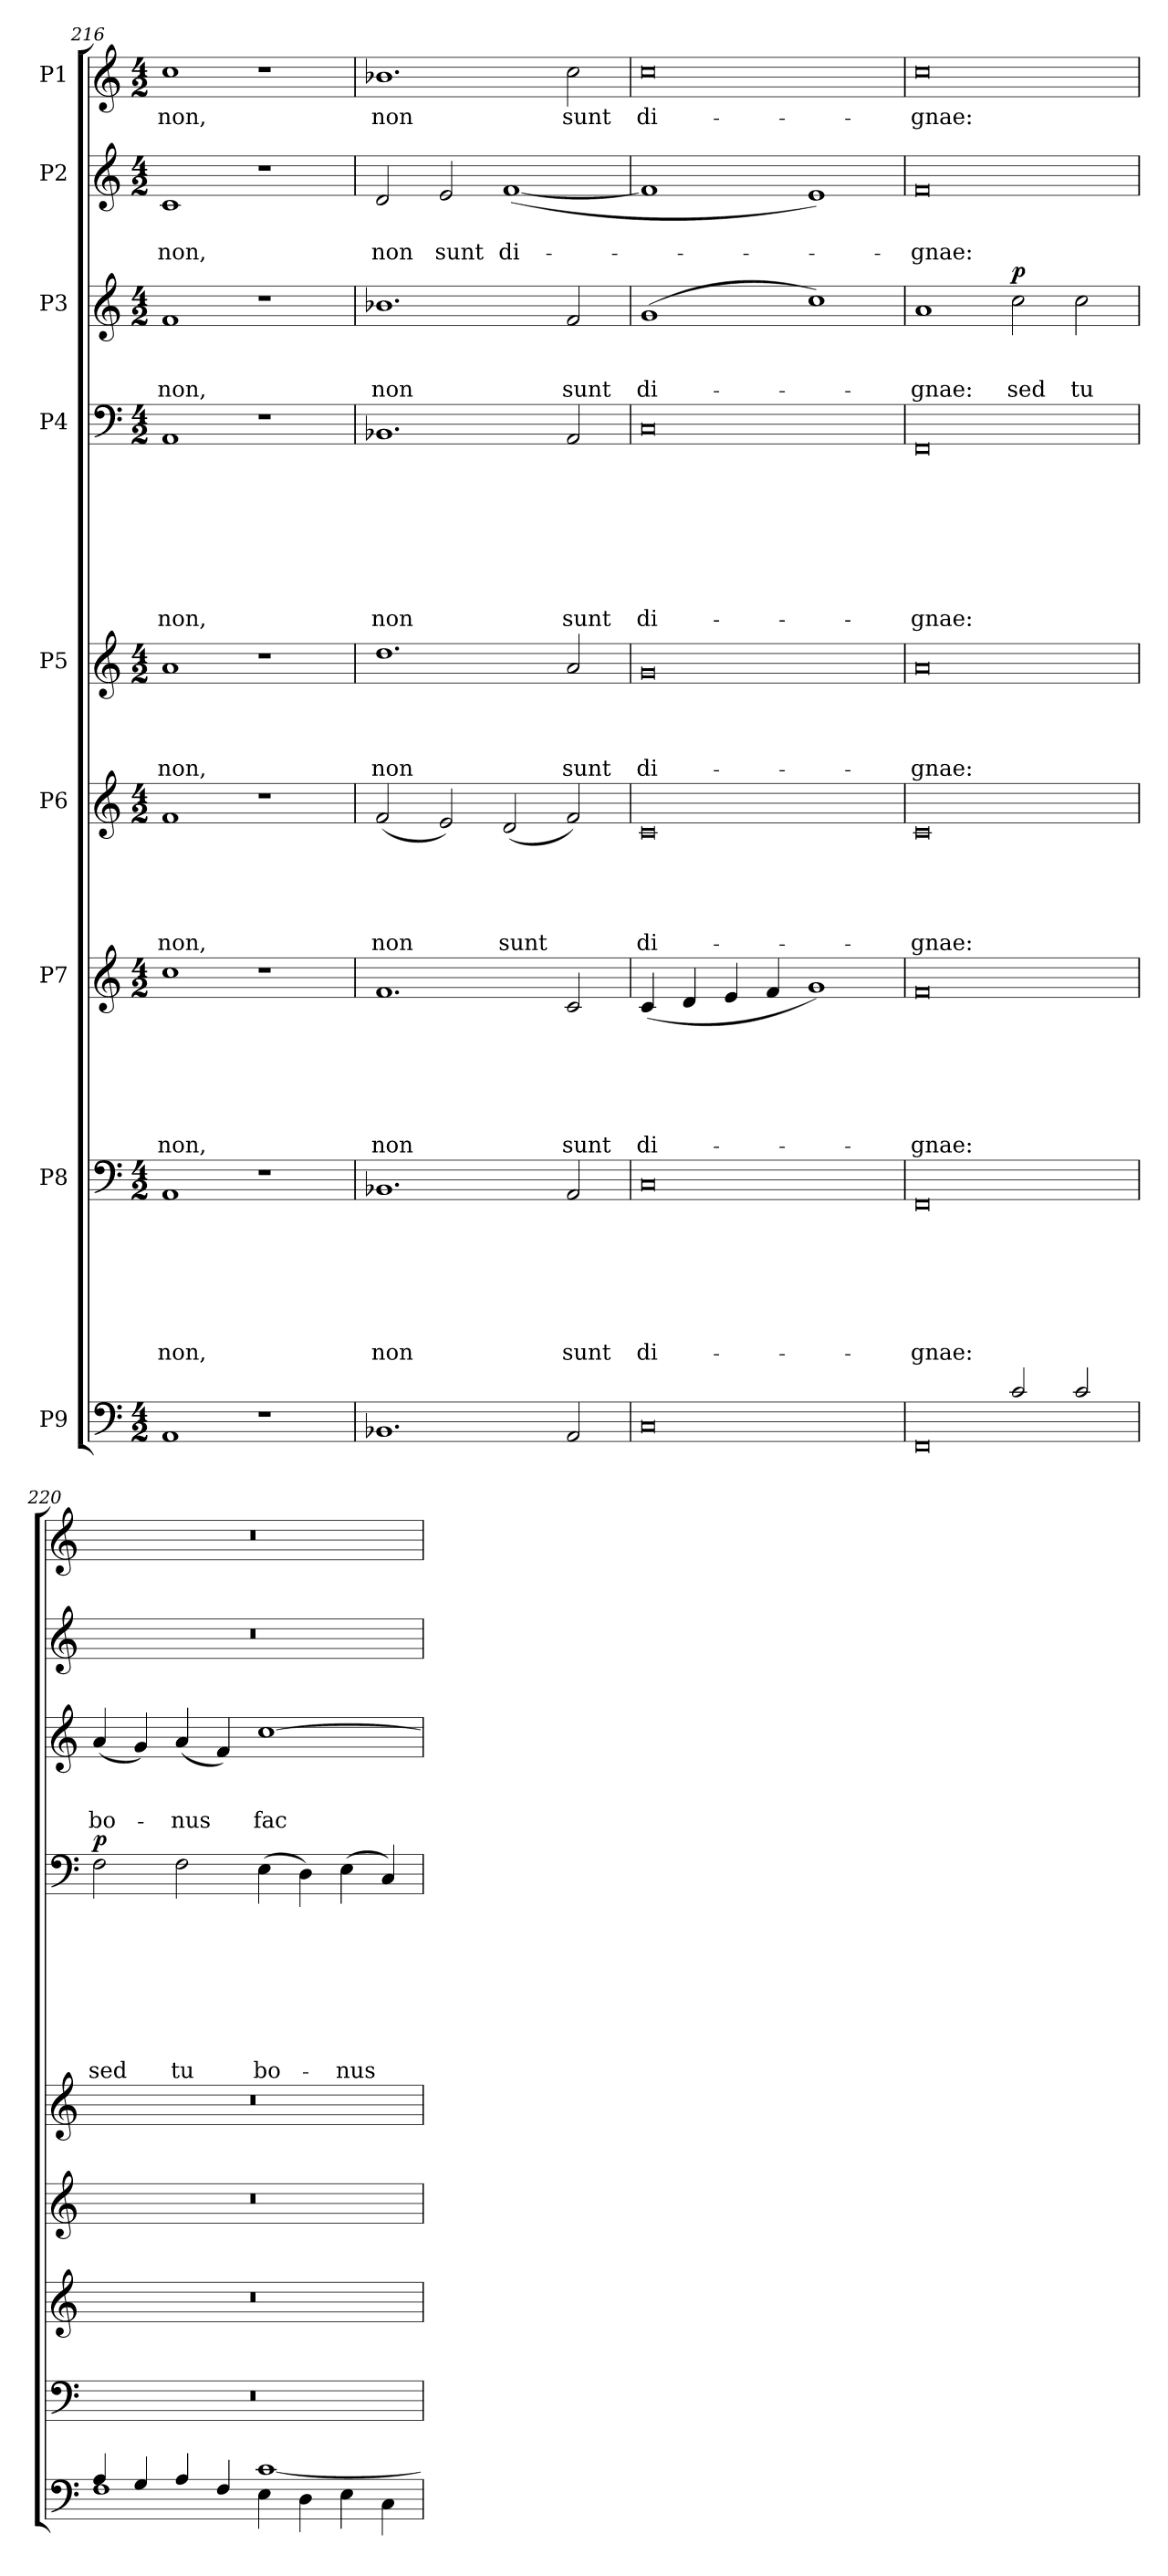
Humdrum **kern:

**kern	**kern	**text	**text	**text	**text	**text	**text	**text	**kern	**text	**text	**text	**text	**text	**text	**kern	**text	**text	**text	**text	**text	**kern	**text	**text	**text	**text	**kern	**text	**text	**text	**text	**text	**text	**text	**text	**dynam	**kern	**text	**text	**text	**dynam	**kern	**text	**text	**kern	**text
*part9	*part8	*part8	*part8	*part8	*part8	*part8	*part8	*part8	*part7	*part7	*part7	*part7	*part7	*part7	*part7	*part6	*part6	*part6	*part6	*part6	*part6	*part5	*part5	*part5	*part5	*part5	*part4	*part4	*part4	*part4	*part4	*part4	*part4	*part4	*part4	*part4	*part3	*part3	*part3	*part3	*part3	*part2	*part2	*part2	*part1	*part1
*staff9	*staff8	*staff8	*staff8	*staff8	*staff8	*staff8	*staff8	*staff8	*staff7	*staff7	*staff7	*staff7	*staff7	*staff7	*staff7	*staff6	*staff6	*staff6	*staff6	*staff6	*staff6	*staff5	*staff5	*staff5	*staff5	*staff5	*staff4	*staff4	*staff4	*staff4	*staff4	*staff4	*staff4	*staff4	*staff4	*staff4	*staff3	*staff3	*staff3	*staff3	*staff3	*staff2	*staff2	*staff2	*staff1	*staff1
*I"P9	*I"P8	*	*	*	*	*	*	*	*I"P7	*	*	*	*	*	*	*I"P6	*	*	*	*	*	*I"P5	*	*	*	*	*I"P4	*	*	*	*	*	*	*	*	*	*I"P3	*	*	*	*	*I"P2	*	*	*I"P1	*
*clefF4	*clefF4	*	*	*	*	*	*	*	*clefG2	*	*	*	*	*	*	*clefG2	*	*	*	*	*	*clefG2	*	*	*	*	*clefF4	*	*	*	*	*	*	*	*	*	*clefG2	*	*	*	*	*clefG2	*	*	*clefG2	*
*	*	*	*	*	*	*	*	*	*ITrd7c12	*	*	*	*	*	*	*	*	*	*	*	*	*	*	*	*	*	*	*	*	*	*	*	*	*	*	*	*ITrd7c12	*	*	*	*	*	*	*	*	*
*k[]	*k[]	*	*	*	*	*	*	*	*k[]	*	*	*	*	*	*	*k[]	*	*	*	*	*	*k[]	*	*	*	*	*k[]	*	*	*	*	*	*	*	*	*	*k[]	*	*	*	*	*k[]	*	*	*k[]	*
*C:	*C:	*	*	*	*	*	*	*	*C:	*	*	*	*	*	*	*C:	*	*	*	*	*	*C:	*	*	*	*	*C:	*	*	*	*	*	*	*	*	*	*C:	*	*	*	*	*C:	*	*	*C:	*
*M4/2	*M4/2	*	*	*	*	*	*	*	*M4/2	*	*	*	*	*	*	*M4/2	*	*	*	*	*	*M4/2	*	*	*	*	*M4/2	*	*	*	*	*	*	*	*	*	*M4/2	*	*	*	*	*M4/2	*	*	*M4/2	*
=216	=216	=216	=216	=216	=216	=216	=216	=216	=216	=216	=216	=216	=216	=216	=216	=216	=216	=216	=216	=216	=216	=216	=216	=216	=216	=216	=216	=216	=216	=216	=216	=216	=216	=216	=216	=216	=216	=216	=216	=216	=216	=216	=216	=216	=216	=216
*^	*	*	*	*	*	*	*	*	*	*	*	*	*	*	*	*	*	*	*	*	*	*	*	*	*	*	*	*	*	*	*	*	*	*	*	*	*	*	*	*	*	*	*	*	*	*
!	!	!	!	!	!	!	!	!	!LO:LY:b	!	!	!	!	!	!	!LO:LY:b	!	!	!	!	!	!LO:LY:b	!	!	!	!	!LO:LY:b	!	!	!	!	!	!	!	!	!LO:LY:b	!	!	!	!	!LO:LY:b	!	!	!	!LO:LY:b	!	!LO:LY:b
1AA	0ryy	1AA	.	.	.	.	.	.	non,	1c	.	.	.	.	.	non,	1f	.	.	.	.	non,	1a	.	.	.	non,	1AA	.	.	.	.	.	.	.	non,	.	1F	.	.	non,	.	1c	.	non,	1cc	non,
1r	.	1r	.	.	.	.	.	.	.	1r	.	.	.	.	.	.	1r	.	.	.	.	.	1r	.	.	.	.	1r	.	.	.	.	.	.	.	.	.	1r	.	.	.	.	1r	.	.	1r	.
=217	=217	=217	=217	=217	=217	=217	=217	=217	=217	=217	=217	=217	=217	=217	=217	=217	=217	=217	=217	=217	=217	=217	=217	=217	=217	=217	=217	=217	=217	=217	=217	=217	=217	=217	=217	=217	=217	=217	=217	=217	=217	=217	=217	=217	=217	=217	=217
!	!	!	!	!	!	!	!	!	!LO:LY:b	!	!	!	!	!	!	!LO:LY:b	!	!	!	!	!	!LO:LY:b	!	!	!	!	!LO:LY:b	!	!	!	!	!	!	!	!	!LO:LY:b	!	!	!	!	!LO:LY:b	!	!	!	!LO:LY:b	!	!LO:LY:b
1.BB-X	0ryy	1.BB-X	.	.	.	.	.	.	non	1.F	.	.	.	.	.	non	(<2f/	.	.	.	.	non	1.dd	.	.	.	non	1.BB-X	.	.	.	.	.	.	.	non	.	1.B-X	.	.	non	.	2d/	.	non	1.b-X	non
!	!	!	!	!	!	!	!	!	!	!	!	!	!	!	!	!	!	!	!	!	!	!	!	!	!	!	!	!	!	!	!	!	!	!	!	!	!	!	!	!	!	!	!	!	!LO:LY:b	!	!
.	.	.	.	.	.	.	.	.	.	.	.	.	.	.	.	.	2e/)	.	.	.	.	.	.	.	.	.	.	.	.	.	.	.	.	.	.	.	.	.	.	.	.	.	2e/	.	sunt	.	.
!	!	!	!	!	!	!	!	!	!	!	!	!	!	!	!	!	!	!	!	!	!	!LO:LY:b	!	!	!	!	!	!	!	!	!	!	!	!	!	!	!	!	!	!	!	!	!	!	!LO:LY:b	!	!
.	.	.	.	.	.	.	.	.	.	.	.	.	.	.	.	.	(<2d/	.	.	.	.	sunt	.	.	.	.	.	.	.	.	.	.	.	.	.	.	.	.	.	.	.	.	(<[<1f	.	di-	.	.
!	!	!	!	!	!	!	!	!	!LO:LY:b	!	!	!	!	!	!	!LO:LY:b	!	!	!	!	!	!	!	!	!	!	!LO:LY:b	!	!	!	!	!	!	!	!	!LO:LY:b	!	!	!	!	!LO:LY:b	!	!	!	!	!	!LO:LY:b
2AA/	.	2AA/	.	.	.	.	.	.	sunt	2C/	.	.	.	.	.	sunt	2f/)	.	.	.	.	.	2a/	.	.	.	sunt	2AA/	.	.	.	.	.	.	.	sunt	.	2F/	.	.	sunt	.	.	.	.	2cc\	sunt
!!LO:PB:g=z
=218	=218	=218	=218	=218	=218	=218	=218	=218	=218	=218	=218	=218	=218	=218	=218	=218	=218	=218	=218	=218	=218	=218	=218	=218	=218	=218	=218	=218	=218	=218	=218	=218	=218	=218	=218	=218	=218	=218	=218	=218	=218	=218	=218	=218	=218	=218	=218
!	!	!	!	!	!	!	!	!	!LO:LY:b	!	!	!	!	!	!	!LO:LY:b	!	!	!	!	!	!LO:LY:b	!	!	!	!	!LO:LY:b	!	!	!	!	!	!	!	!	!LO:LY:b	!	!	!	!	!LO:LY:b	!	!	!	!	!	!LO:LY:b
0C	0ryy	0C	.	.	.	.	.	.	di-	(<4C/	.	.	.	.	.	di-	0c	.	.	.	.	di-	0g	.	.	.	di-	0C	.	.	.	.	.	.	.	di-	.	(<1G	.	.	di-	.	1f]	.	.	0cc	di-
.	.	.	.	.	.	.	.	.	.	4D/	.	.	.	.	.	.	.	.	.	.	.	.	.	.	.	.	.	.	.	.	.	.	.	.	.	.	.	.	.	.	.	.	.	.	.	.	.
.	.	.	.	.	.	.	.	.	.	4E/	.	.	.	.	.	.	.	.	.	.	.	.	.	.	.	.	.	.	.	.	.	.	.	.	.	.	.	.	.	.	.	.	.	.	.	.	.
.	.	.	.	.	.	.	.	.	.	4F/	.	.	.	.	.	.	.	.	.	.	.	.	.	.	.	.	.	.	.	.	.	.	.	.	.	.	.	.	.	.	.	.	.	.	.	.	.
.	.	.	.	.	.	.	.	.	.	1G)	.	.	.	.	.	.	.	.	.	.	.	.	.	.	.	.	.	.	.	.	.	.	.	.	.	.	.	1c)	.	.	.	.	1e)	.	.	.	.
=219	=219	=219	=219	=219	=219	=219	=219	=219	=219	=219	=219	=219	=219	=219	=219	=219	=219	=219	=219	=219	=219	=219	=219	=219	=219	=219	=219	=219	=219	=219	=219	=219	=219	=219	=219	=219	=219	=219	=219	=219	=219	=219	=219	=219	=219	=219	=219
!	!	!	!	!	!	!	!	!	!LO:LY:b	!	!	!	!	!	!	!LO:LY:b	!	!	!	!	!	!LO:LY:b	!	!	!	!	!LO:LY:b	!	!	!	!	!	!	!	!	!LO:LY:b	!	!	!	!	!LO:LY:b	!	!	!	!LO:LY:b	!	!LO:LY:b
0FF	1ryy	0FF	.	.	.	.	.	.	-gnae:	0F	.	.	.	.	.	-gnae:	0c	.	.	.	.	-gnae:	0a	.	.	.	-gnae:	0FF	.	.	.	.	.	.	.	-gnae:	.	1A	.	.	-gnae:	.	0f	.	-gnae:	0cc	-gnae:
!	!	!	!	!	!	!	!	!	!	!	!	!	!	!	!	!	!	!	!	!	!	!	!	!	!	!	!	!	!	!	!	!	!	!	!	!	!	!	!	!	!LO:LY:b	!LO:DY:a	!	!	!	!	!
.	2c/	.	.	.	.	.	.	.	.	.	.	.	.	.	.	.	.	.	.	.	.	.	.	.	.	.	.	.	.	.	.	.	.	.	.	.	.	2c\	.	.	sed	p	.	.	.	.	.
!	!	!	!	!	!	!	!	!	!	!	!	!	!	!	!	!	!	!	!	!	!	!	!	!	!	!	!	!	!	!	!	!	!	!	!	!	!	!	!	!	!LO:LY:b	!	!	!	!	!	!
.	2c/	.	.	.	.	.	.	.	.	.	.	.	.	.	.	.	.	.	.	.	.	.	.	.	.	.	.	.	.	.	.	.	.	.	.	.	.	2c\	.	.	tu	.	.	.	.	.	.
=220	=220	=220	=220	=220	=220	=220	=220	=220	=220	=220	=220	=220	=220	=220	=220	=220	=220	=220	=220	=220	=220	=220	=220	=220	=220	=220	=220	=220	=220	=220	=220	=220	=220	=220	=220	=220	=220	=220	=220	=220	=220	=220	=220	=220	=220	=220	=220
!	!	!LO:N:vis=1	!	!	!	!	!	!	!	!LO:N:vis=1	!	!	!	!	!	!	!LO:N:vis=1	!	!	!	!	!	!LO:N:vis=1	!	!	!	!	!	!	!	!	!	!	!	!	!LO:LY:b	!LO:DY:a	!	!	!	!LO:LY:b	!	!LO:N:vis=1	!	!	!LO:N:vis=1	!
4A/	1F	0r	.	.	.	.	.	.	.	0r	.	.	.	.	.	.	0r	.	.	.	.	.	0r	.	.	.	.	2F\	.	.	.	.	.	.	.	sed	p	(<4A/	.	.	bo-	.	0r	.	.	0r	.
4G/	.	.	.	.	.	.	.	.	.	.	.	.	.	.	.	.	.	.	.	.	.	.	.	.	.	.	.	.	.	.	.	.	.	.	.	.	.	4G/)	.	.	.	.	.	.	.	.	.
!	!	!	!	!	!	!	!	!	!	!	!	!	!	!	!	!	!	!	!	!	!	!	!	!	!	!	!	!	!	!	!	!	!	!	!	!LO:LY:b	!	!	!	!	!LO:LY:b	!	!	!	!	!	!
4A/	.	.	.	.	.	.	.	.	.	.	.	.	.	.	.	.	.	.	.	.	.	.	.	.	.	.	.	2F\	.	.	.	.	.	.	.	tu	.	(<4A/	.	.	-nus	.	.	.	.	.	.
4F/	.	.	.	.	.	.	.	.	.	.	.	.	.	.	.	.	.	.	.	.	.	.	.	.	.	.	.	.	.	.	.	.	.	.	.	.	.	4F/)	.	.	.	.	.	.	.	.	.
!	!	!	!	!	!	!	!	!	!	!	!	!	!	!	!	!	!	!	!	!	!	!	!	!	!	!	!	!	!	!	!	!	!	!	!	!LO:LY:b	!	!	!	!	!LO:LY:b	!	!	!	!	!	!
4E\	[>1c	.	.	.	.	.	.	.	.	.	.	.	.	.	.	.	.	.	.	.	.	.	.	.	.	.	.	(>4E\	.	.	.	.	.	.	.	bo-	.	[>1c	.	.	fac	.	.	.	.	.	.
4D\	.	.	.	.	.	.	.	.	.	.	.	.	.	.	.	.	.	.	.	.	.	.	.	.	.	.	.	4D\)	.	.	.	.	.	.	.	.	.	.	.	.	.	.	.	.	.	.	.
!	!	!	!	!	!	!	!	!	!	!	!	!	!	!	!	!	!	!	!	!	!	!	!	!	!	!	!	!	!	!	!	!	!	!	!	!LO:LY:b	!	!	!	!	!	!	!	!	!	!	!
4E\	.	.	.	.	.	.	.	.	.	.	.	.	.	.	.	.	.	.	.	.	.	.	.	.	.	.	.	(>4E\	.	.	.	.	.	.	.	-nus	.	.	.	.	.	.	.	.	.	.	.
4C\	.	.	.	.	.	.	.	.	.	.	.	.	.	.	.	.	.	.	.	.	.	.	.	.	.	.	.	4C/)	.	.	.	.	.	.	.	.	.	.	.	.	.	.	.	.	.	.	.
*v	*v	*	*	*	*	*	*	*	*	*	*	*	*	*	*	*	*	*	*	*	*	*	*	*	*	*	*	*	*	*	*	*	*	*	*	*	*	*	*	*	*	*	*	*	*	*	*
=	=	=	=	=	=	=	=	=	=	=	=	=	=	=	=	=	=	=	=	=	=	=	=	=	=	=	=	=	=	=	=	=	=	=	=	=	=	=	=	=	=	=	=	=	=	=
*-	*-	*-	*-	*-	*-	*-	*-	*-	*-	*-	*-	*-	*-	*-	*-	*-	*-	*-	*-	*-	*-	*-	*-	*-	*-	*-	*-	*-	*-	*-	*-	*-	*-	*-	*-	*-	*-	*-	*-	*-	*-	*-	*-	*-	*-	*-
